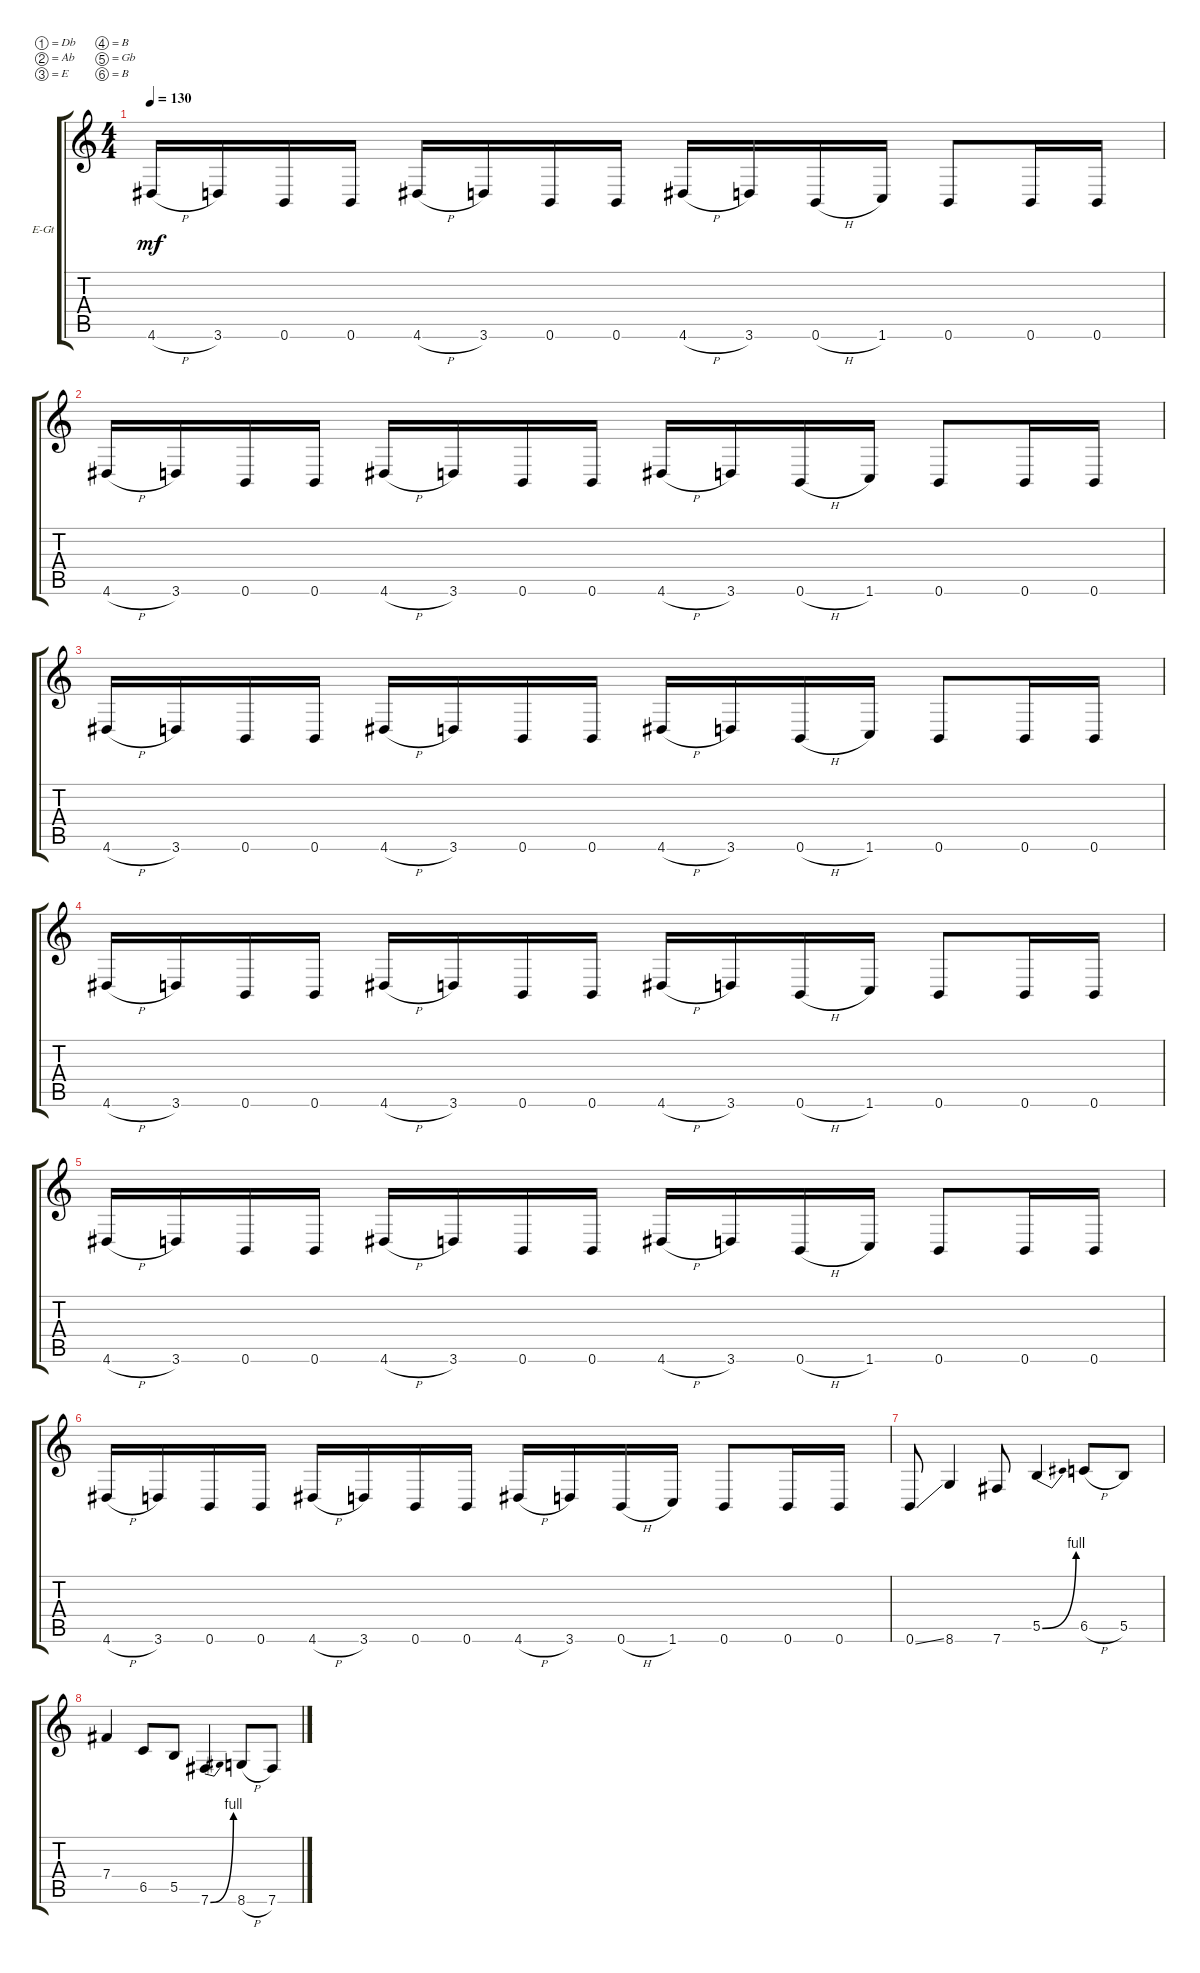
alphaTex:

\defaultSystemsLayout 4
\bracketExtendMode groupsimilarinstruments
\firstSystemTrackNameOrientation horizontal
\otherSystemsTrackNameOrientation horizontal
\track ("Electric Guitar" "E-Gt") {instrument distortionguitar}
\staff {score tabs}
\tuning (Db4 Ab3 E3 B2 Gb2 B1)
\ts (4 4)
\tempo 130
\clef g2
\ks c
4.6{h}.16{dy mf} 3.6.16 0.6.16 0.6.16 4.6{h}.16 3.6.16 0.6.16 0.6.16 4.6{h}.16 3.6.16 0.6{h}.16 1.6.16 0.6.8 0.6.16 0.6.16 |
4.6{h}.16 3.6.16 0.6.16 0.6.16 4.6{h}.16 3.6.16 0.6.16 0.6.16 4.6{h}.16 3.6.16 0.6{h}.16 1.6.16 0.6.8 0.6.16 0.6.16 |
4.6{h}.16 3.6.16 0.6.16 0.6.16 4.6{h}.16 3.6.16 0.6.16 0.6.16 4.6{h}.16 3.6.16 0.6{h}.16 1.6.16 0.6.8 0.6.16 0.6.16 |
4.6{h}.16 3.6.16 0.6.16 0.6.16 4.6{h}.16 3.6.16 0.6.16 0.6.16 4.6{h}.16 3.6.16 0.6{h}.16 1.6.16 0.6.8 0.6.16 0.6.16 |
4.6{h}.16 3.6.16 0.6.16 0.6.16 4.6{h}.16 3.6.16 0.6.16 0.6.16 4.6{h}.16 3.6.16 0.6{h}.16 1.6.16 0.6.8 0.6.16 0.6.16 |
4.6{h}.16 3.6.16 0.6.16 0.6.16 4.6{h}.16 3.6.16 0.6.16 0.6.16 4.6{h}.16 3.6.16 0.6{h}.16 1.6.16 0.6.8 0.6.16 0.6.16 |
0.6{ss}.8 8.6.4 7.6.8 5.5{be (bend 0 0 15 4)}.4 6.5{h}.8 5.5.8 |
7.4.4 6.5.8 5.5.8 7.6{be (bend 0 0 15 4)}.4 8.6{h}.8 7.6.8
